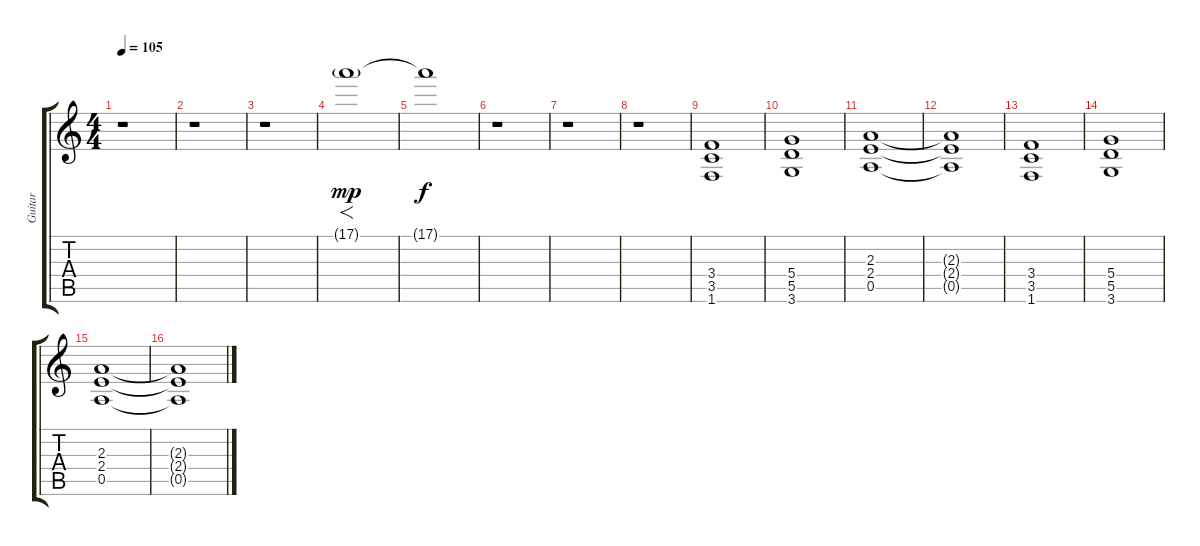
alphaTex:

\track ("Guitar" "Guitar") {instrument distortionguitar}
\staff {score tabs}
\tuning (E4 B3 G3 D3 A2 E2) {hide}
\ts (4 4)
\tempo 105
\clef g2
\ks c
r.1{dy f} |
r.1 |
r.1 |
17.1{g}.1{f dy mp} |
17.1{t}.1{dy f} |
r.1 |
r.1 |
r.1 |
(3.4 3.5 1.6).1 |
(5.4 5.5 3.6).1 |
(2.3 2.4 0.5).1 |
(2.3{t} 2.4{t} 0.5{t}).1 |
(3.4 3.5 1.6).1 |
(5.4 5.5 3.6).1 |
(2.3 2.4 0.5).1 |
(2.3{t} 2.4{t} 0.5{t}).1
